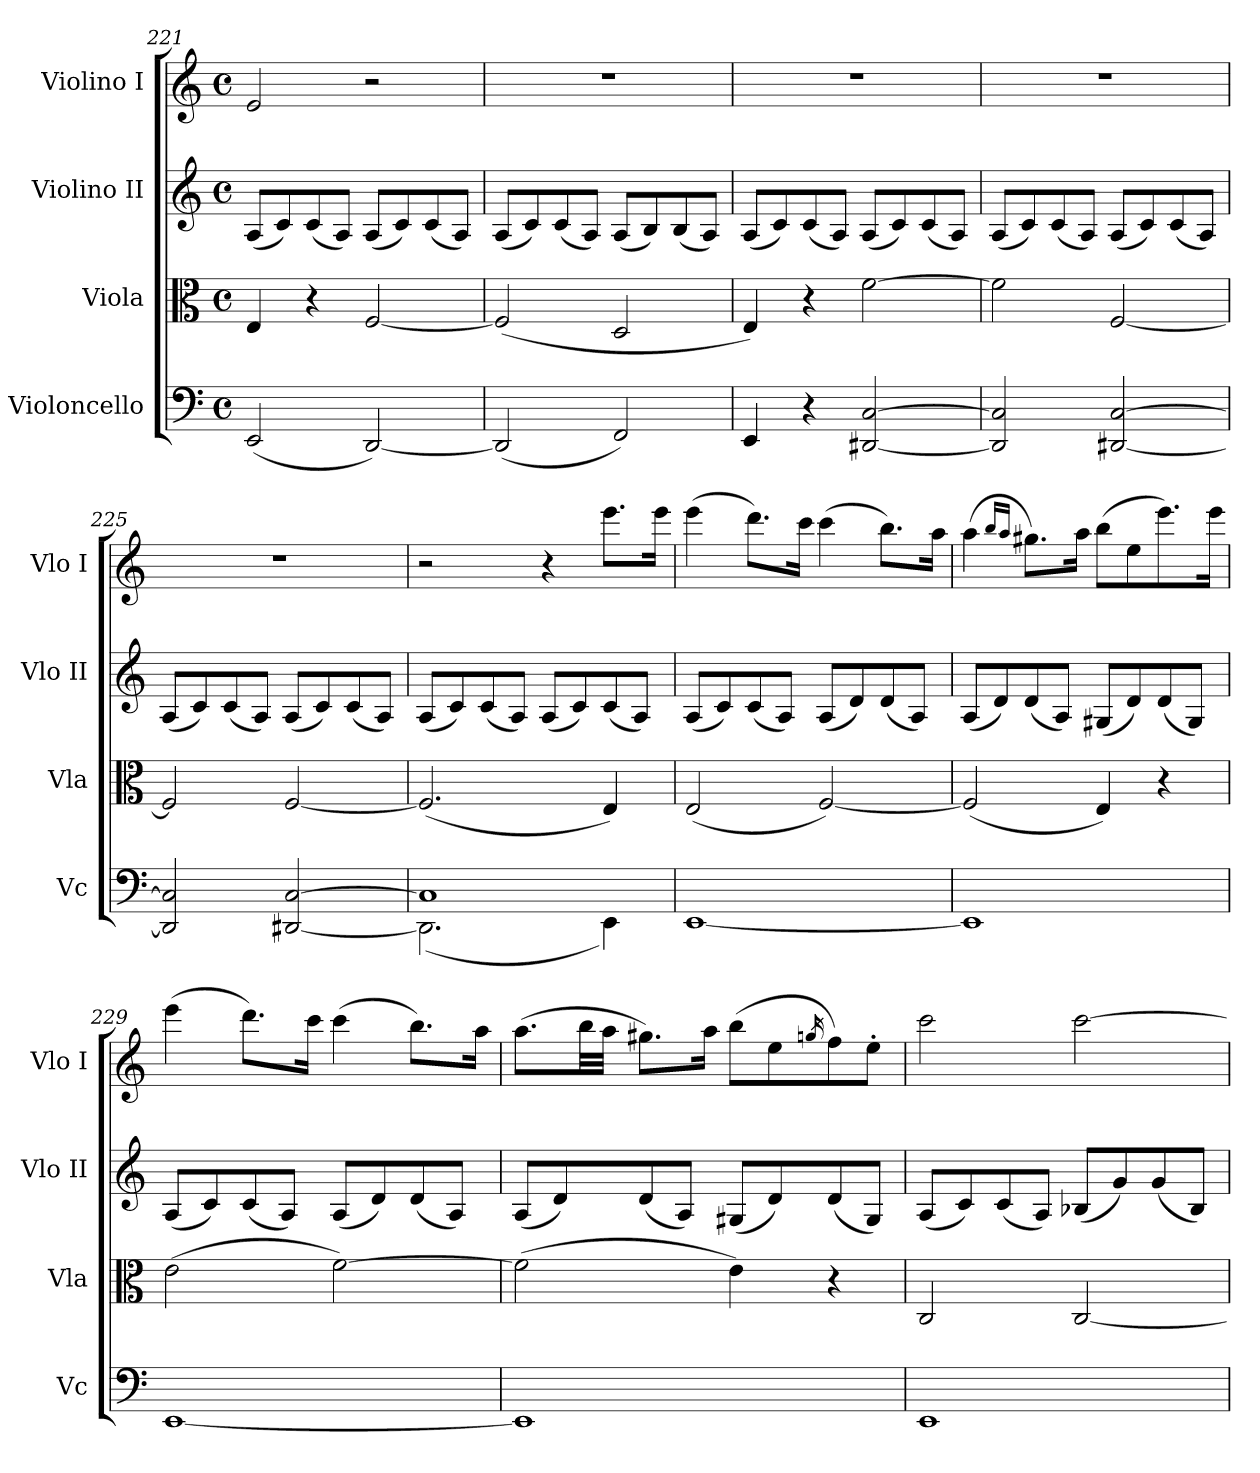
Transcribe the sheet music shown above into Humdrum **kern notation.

**kern	**kern	**kern	**kern
*part4	*part3	*part2	*part1
*staff4	*staff3	*staff2	*staff1
*I"Violoncello	*I"Viola	*I"Violino II	*I"Violino I
*I'Vc	*I'Vla	*I'Vlo II	*I'Vlo I
*clefF4	*clefC3	*clefG2	*clefG2
*k[]	*k[]	*k[]	*k[]
*M4/4	*M4/4	*M4/4	*M4/4
*met(c)	*met(c)	*met(c)	*met(c)
=221	=221	=221	=221
(2EE/	4E/	(8A/L	2e/
.	.	8c/)	.
.	4r	(8c/	.
.	.	8A/J)	.
[2DD/)	[2F/	(8A/L	2r
.	.	8c/)	.
.	.	(8c/	.
.	.	8A/J)	.
=222	=222	=222	=222
(2DD/]	(2F/]	(8A/L	1r
.	.	8c/)	.
.	.	(8c/	.
.	.	8A/J)	.
2FF/)	2D/	(8A/L	.
.	.	8B/)	.
.	.	(8B/	.
.	.	8A/J)	.
!!LO:LB:g=z
=223	=223	=223	=223
4EE/	4E/)	(8A/L	1r
.	.	8c/)	.
4r	4r	(8c/	.
.	.	8A/J)	.
[2DD#X/ [2C/	[2f\	(8A/L	.
.	.	8c/)	.
.	.	(8c/	.
.	.	8A/J)	.
=224	=224	=224	=224
2DD#/] 2C/]	2f\]	(8A/L	1r
.	.	8c/)	.
.	.	(8c/	.
.	.	8A/J)	.
[2DD#X/ [2C/	[2F/	(8A/L	.
.	.	8c/)	.
.	.	(8c/	.
.	.	8A/J)	.
=225	=225	=225	=225
2DD#/] 2C/]	2F/]	(8A/L	1r
.	.	8c/)	.
.	.	(8c/	.
.	.	8A/J)	.
[2DD#X/ [2C/	[2F/	(8A/L	.
.	.	8c/)	.
.	.	(8c/	.
.	.	8A/J)	.
=226	=226	=226	=226
*^	*	*	*
1C]	(2.DD#\]	(2.F/]	(8A/L	2r
.	.	.	8c/)	.
.	.	.	(8c/	.
.	.	.	8A/J)	.
.	.	.	(8A/L	4r
.	.	.	8c/)	.
.	4EE\)	4E/)	(8c/	8.eee\L
.	.	.	8A/J)	.
.	.	.	.	16eee\Jk
*v	*v	*	*	*
=227	=227	=227	=227
[1EE	(2E/	(8A/L	(4eee\
.	.	8c/)	.
.	.	(8c/	8.ddd\L)
.	.	8A/J)	.
.	.	.	16ccc\Jk
.	[2F/)	(8A/L	(4ccc\
.	.	8d/)	.
.	.	(8d/	8.bb\L)
.	.	8A/J)	.
.	.	.	16aa\Jk
!!LO:LB:g=z
=228	=228	=228	=228
1EE]	(2F/]	(8A/L	(4aa\
.	.	8d/)	.
.	.	.	16qbb/LL
.	.	.	16qaa/JJ
.	.	(8d/	8.gg#X\L)
.	.	8A/J)	.
.	.	.	16aa\Jk
.	4E/)	(8G#X/L	(8bb\L
.	.	8d/)	8ee\
.	4r	(8d/	8.eee\)
.	.	8G#/J)	.
.	.	.	16eee\Jk
=229	=229	=229	=229
[1EE	(2e\	(8A/L	(4eee\
.	.	8c/)	.
.	.	(8c/	8.ddd\L)
.	.	8A/J)	.
.	.	.	16ccc\Jk
.	[2f\)	(8A/L	(4ccc\
.	.	8d/)	.
.	.	(8d/	8.bb\L)
.	.	8A/J)	.
.	.	.	16aa\Jk
=230	=230	=230	=230
1EE]	(2f\]	(8A/L	(8.aa\L
.	.	8d/)	.
.	.	.	32bb\LL
.	.	.	32aa\JJJ
.	.	(8d/	8.gg#X\L)
.	.	8A/J)	.
.	.	.	16aa\Jk
.	4e\)	(8G#X/L	(8bb\L
.	.	8d/)	8ee\
.	.	.	16qggn/
.	4r	(8d/	8ff\)
.	.	8G#/J)	8ee'\J
=231	=231	=231	=231
1EE	2C/	(8A/L	2ccc\
.	.	8c/)	.
.	.	(8c/	.
.	.	8A/J)	.
.	[2C/	(8B-X/L	[2ccc\
.	.	8g/)	.
.	.	(8g/	.
.	.	8B-/J)	.
=	=	=	=
*-	*-	*-	*-
